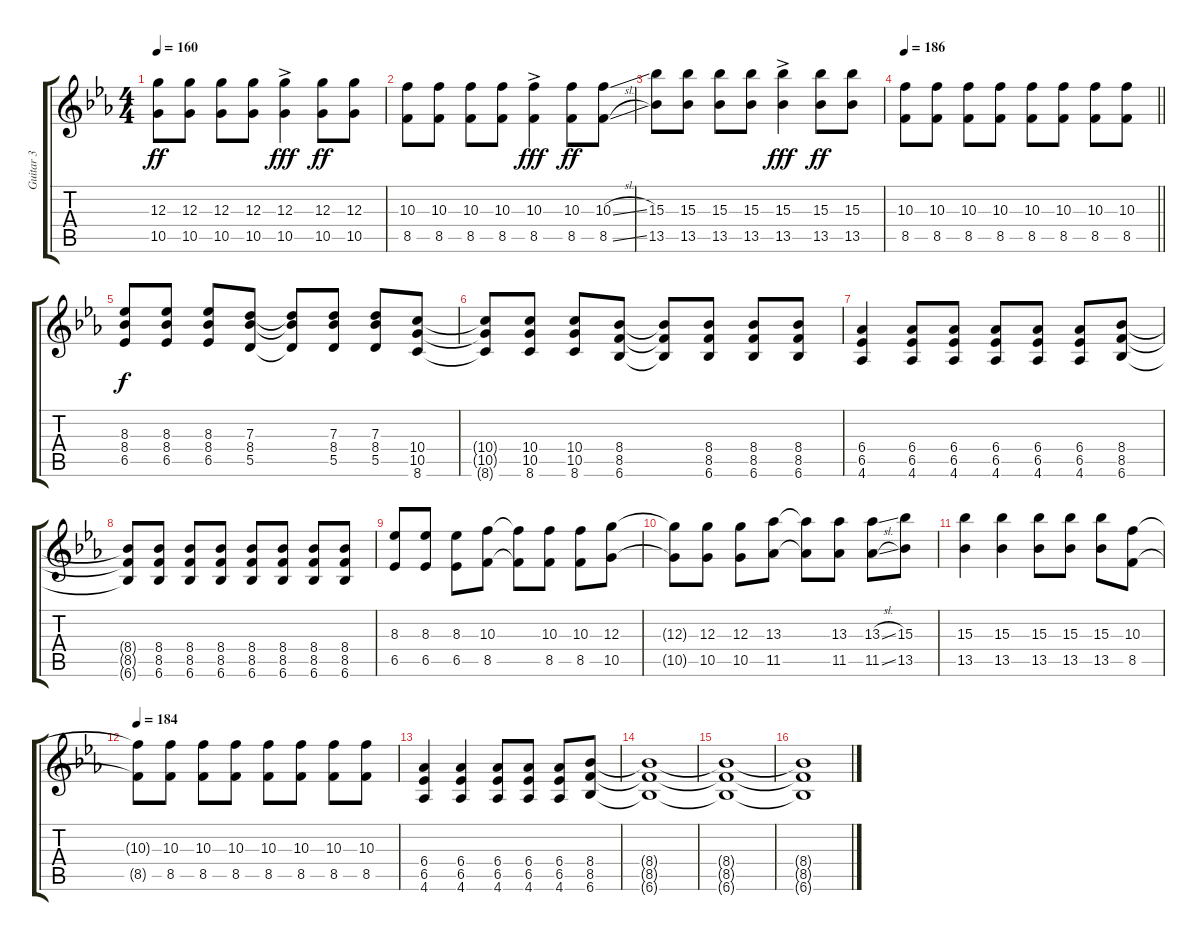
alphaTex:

\track ("Guitar 3" "Guitar 3") {instrument distortionguitar}
\staff {score tabs}
\tuning (E4 B3 G3 D3 A2 E2) {hide}
\ts (4 4)
\tempo 160
\clef g2
\ks eb
(12.3 10.5).8{dy ff} (12.3 10.5).8 (12.3 10.5).8 (12.3 10.5).8 (12.3{ac} 10.5{ac}).4{dy fff} (12.3 10.5).8{dy ff} (12.3 10.5).8 |
(10.3 8.5).8 (10.3 8.5).8 (10.3 8.5).8 (10.3 8.5).8 (10.3{ac} 8.5{ac}).4{dy fff} (10.3 8.5).8{dy ff} (10.3{sl} 8.5{sl}).8 |
(15.3 13.5).8 (15.3 13.5).8 (15.3 13.5).8 (15.3 13.5).8 (15.3{ac} 13.5{ac}).4{dy fff} (15.3 13.5).8{dy ff} (15.3 13.5).8 |
\tempo 186
\barLineRight lightlight
(10.3 8.5).8 (10.3 8.5).8 (10.3 8.5).8 (10.3 8.5).8 (10.3 8.5).8 (10.3 8.5).8 (10.3 8.5).8 (10.3 8.5).8 |
(8.3 8.4 6.5).8{dy f} (8.3 8.4 6.5).8 (8.3 8.4 6.5).8 (7.3 8.4 5.5).8 (7.3{t} 8.4{t} 5.5{t}).8 (7.3 8.4 5.5).8 (7.3 8.4 5.5).8 (10.4 10.5 8.6).8 |
(10.4{t} 10.5{t} 8.6{t}).8 (10.4 10.5 8.6).8 (10.4 10.5 8.6).8 (8.4 8.5 6.6).8 (8.4{t} 8.5{t} 6.6{t}).8 (8.4 8.5 6.6).8 (8.4 8.5 6.6).8 (8.4 8.5 6.6).8 |
(6.4 6.5 4.6).4 (6.4 6.5 4.6).8 (6.4 6.5 4.6).8 (6.4 6.5 4.6).8 (6.4 6.5 4.6).8 (6.4 6.5 4.6).8 (8.4 8.5 6.6).8 |
(8.4{t} 8.5{t} 6.6{t}).8 (8.4 8.5 6.6).8 (8.4 8.5 6.6).8 (8.4 8.5 6.6).8 (8.4 8.5 6.6).8 (8.4 8.5 6.6).8 (8.4 8.5 6.6).8 (8.4 8.5 6.6).8 |
(8.3 6.5).8 (8.3 6.5).8 (8.3 6.5).8 (10.3 8.5).8 (10.3{t} 8.5{t}).8 (10.3 8.5).8 (10.3 8.5).8 (12.3 10.5).8 |
(12.3{t} 10.5{t}).8 (12.3 10.5).8 (12.3 10.5).8 (13.3 11.5).8 (13.3{t} 11.5{t}).8 (13.3 11.5).8 (13.3{sl} 11.5{sl}).8 (15.3 13.5).8 |
(15.3 13.5).4 (15.3 13.5).4 (15.3 13.5).8 (15.3 13.5).8 (15.3 13.5).8 (10.3 8.5).8 |
\tempo 184
(10.3{t} 8.5{t}).8 (10.3 8.5).8 (10.3 8.5).8 (10.3 8.5).8 (10.3 8.5).8 (10.3 8.5).8 (10.3 8.5).8 (10.3 8.5).8 |
(6.4 6.5 4.6).4 (6.4 6.5 4.6).4 (6.4 6.5 4.6).8 (6.4 6.5 4.6).8 (6.4 6.5 4.6).8 (8.4 8.5 6.6).8 |
(8.4{t} 8.5{t} 6.6{t}).1 |
(8.4{t} 8.5{t} 6.6{t}).1 |
(8.4{t} 8.5{t} 6.6{t}).1
